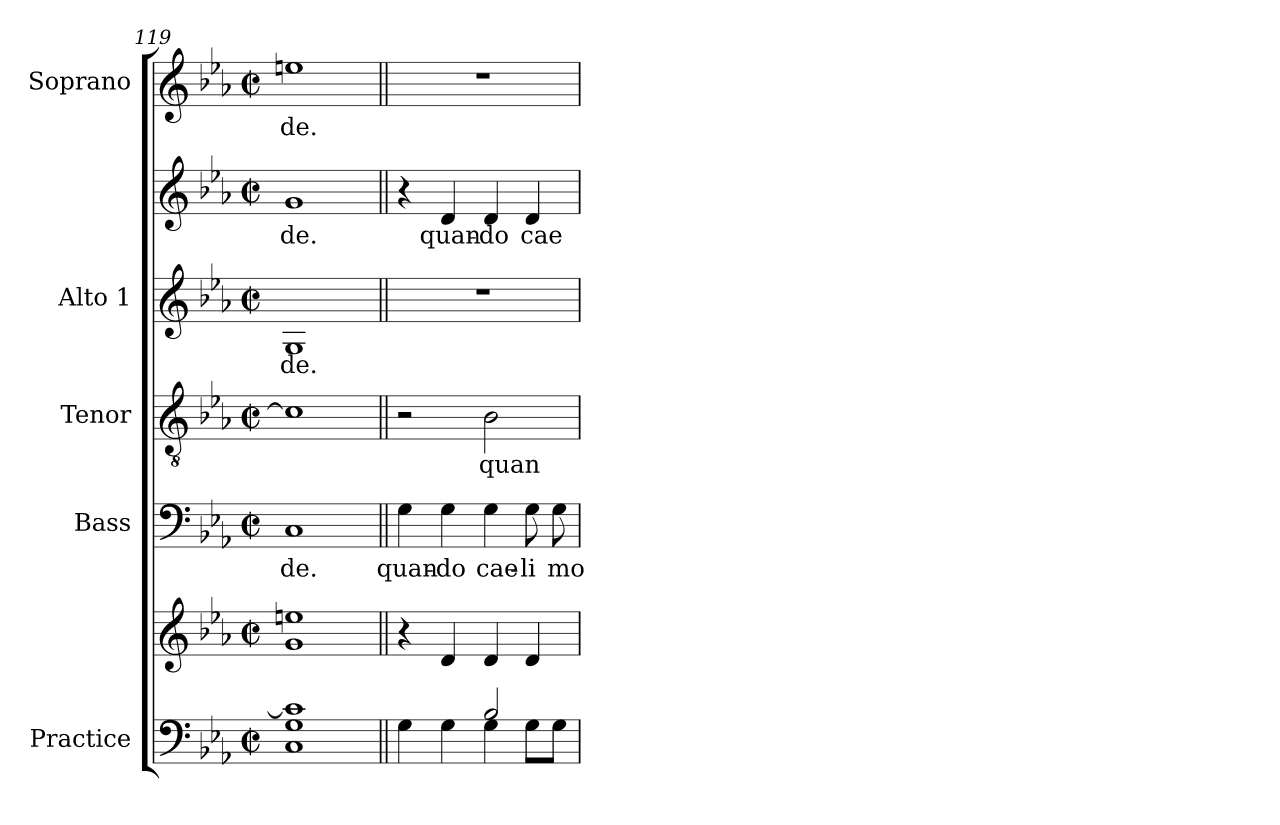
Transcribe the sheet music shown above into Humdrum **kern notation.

**kern	**kern	**kern	**text	**kern	**text	**kern	**text	**kern	**text	**kern	**text
*part5	*part5	*part4	*part4	*part3	*part3	*part2	*part2	*part2	*part2	*part1	*part1
*staff7	*staff6	*staff5	*staff5	*staff4	*staff4	*staff3	*staff3	*staff2	*staff2	*staff1	*staff1
*I"Practice	*	*I"Bass	*	*I"Tenor	*	*I"Alto 1	*	*	*	*I"Soprano	*
*	*	*I'B	*	*I'T	*	*I'A	*	*	*	*I'S	*
*clefF4	*clefG2	*clefF4	*	*clefGv2	*	*clefG2	*	*clefG2	*	*clefG2	*
*k[b-e-a-]	*k[b-e-a-]	*k[b-e-a-]	*	*k[b-e-a-]	*	*k[b-e-a-]	*	*k[b-e-a-]	*	*k[b-e-a-]	*
*E-:	*E-:	*E-:	*	*E-:	*	*E-:	*	*E-:	*	*E-:	*
*M2/2	*M2/2	*M2/2	*	*M2/2	*	*M2/2	*	*M2/2	*	*M2/2	*
*met(c|)	*met(c|)	*met(c|)	*	*met(c|)	*	*met(c|)	*	*met(c|)	*	*met(c|)	*
=119	=119	=119	=119	=119	=119	=119	=119	=119	=119	=119	=119
*^	*^	*	*	*	*	*	*	*	*	*	*
*	*^	*	*	*	*	*	*	*	*	*	*	*	*
!	!	!	!	!	!	!LO:LY:b	!	!	!	!LO:LY:b	!	!LO:LY:b	!	!LO:LY:b
1G\	1c/]	1C\	1een/	1g\	1C	de.	1c]	.	1G	de.	1g	de.	1een	-de.
=120||	=120||	=120||	=120||	=120||	=120||	=120||	=120||	=120||	=120||	=120||	=120||	=120||	=120||	=120||
*	*	*	*	*^	*	*	*	*	*	*	*	*	*	*
!	!	!	!	!	!	!	!LO:LY:b	!	!	!	!	!	!	!	!
*	*v	*v	*	*	*	*	*	*	*	*	*	*	*	*	*
2ryy	4G\	1ryy	4r	1ryy	4G	quan-	2r	.	1r	.	4r	.	1r	.
!	!	!	!	!	!	!LO:LY:b	!	!	!	!	!	!LO:LY:b	!	!
.	4G\	.	4d/	.	4G	-do	.	.	.	.	4d	quan-	.	.
!	!	!	!	!	!	!LO:LY:b	!	!LO:LY:b	!	!	!	!LO:LY:b	!	!
2B-/	4G\	.	4d/	.	4G	cae-	2B-	quan-	.	.	4d	-do	.	.
!	!	!	!	!	!	!LO:LY:b	!	!	!	!	!	!LO:LY:b	!	!
.	8G\L	.	4d/	.	8G	-li	.	.	.	.	4d	cae-	.	.
!	!	!	!	!	!	!LO:LY:b	!	!	!	!	!	!	!	!
.	8G\J	.	.	.	8G	mo-	.	.	.	.	.	.	.	.
*v	*v	*	*	*	*	*	*	*	*	*	*	*	*	*
*	*v	*v	*v	*	*	*	*	*	*	*	*	*	*
=	=	=	=	=	=	=	=	=	=	=	=
*-	*-	*-	*-	*-	*-	*-	*-	*-	*-	*-	*-
